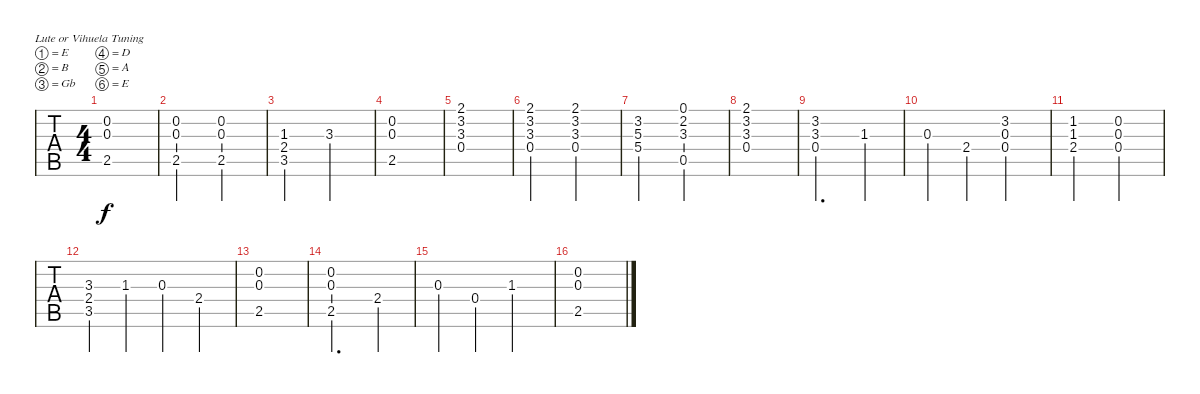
\bracketExtendMode groupsimilarinstruments
\singleTrackTrackNamePolicy hidden
\multiTrackTrackNamePolicy hidden
\firstSystemTrackNameOrientation horizontal
\otherSystemsTrackNameOrientation horizontal
\track ("Guitar Standard" "Guitar Sta") {instrument acousticguitarsteel}
\staff {tabs}
\tuning (E4 B3 Gb3 D3 A2 E2)
\ts (4 4)
\tempo (120 hide)
\clef g2
\ks c
(0.2 0.3 2.5).1{dy f instrument acousticguitarsteel} |
(0.2 0.3 2.5).2 (0.2 0.3 2.5).2 |
(1.3 2.4 3.5).2 3.3.2 |
(0.2 0.3 2.5).1 |
(2.1 3.2 3.3 0.4).1 |
(2.1 3.2 3.3 0.4).2 (2.1 3.2 3.3 0.4).2 |
(3.2 5.3 5.4).2 (0.1 2.2 3.3 0.5).2 |
(2.1 3.2 3.3 0.4).1 |
(3.2 3.3 0.4).2{d} 1.3.4 |
0.3.4 2.4.4 (3.2 0.3 0.4).2 |
(1.2 1.3 2.4).2 (0.2 0.3 0.4).2 |
(3.3 2.4 3.5).4 1.3.4 0.3.4 2.4.4 |
(0.2 0.3 2.5).1 |
(0.2 0.3 2.5).2{d} 2.4.4 |
0.3.4 0.4.4 1.3.2 |
(0.2 0.3 2.5).1
